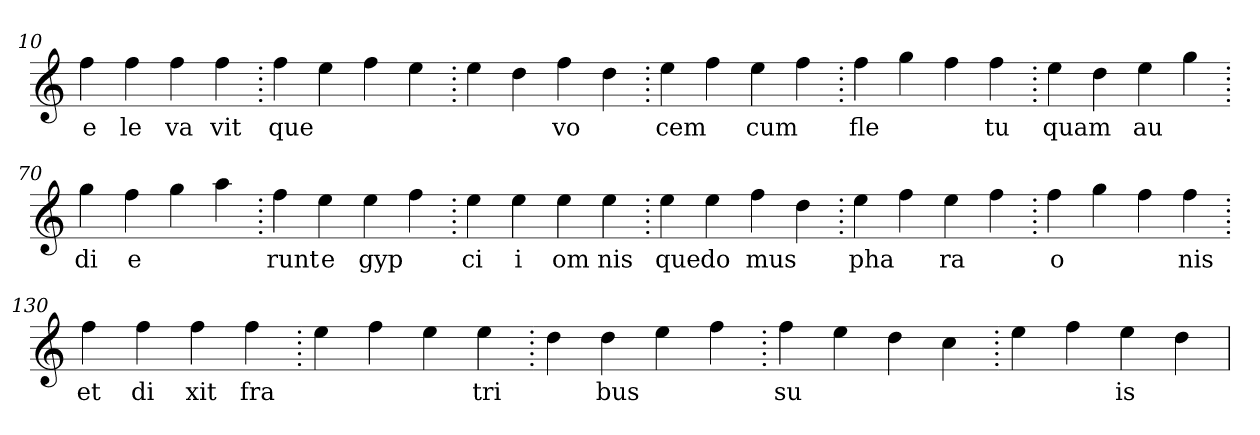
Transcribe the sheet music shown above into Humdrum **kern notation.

**kern	**text
*part1	*part1
*staff1	*staff1
*clefG2	*
=10.	=10.
4ff	e
4ff	le
4ff	va
4ff	vit
=20.	=20.
4ff	que
4ee	.
4ff	.
4ee	.
=30.	=30.
4ee	.
4dd	.
4ff	vo
4dd	.
=40.	=40.
4ee	cem
4ff	.
4ee	cum
4ff	.
=50.	=50.
4ff	fle
4gg	.
4ff	.
4ff	tu
=60.	=60.
4ee	quam
4dd	.
4ee	au
4gg	.
=70.	=70.
4gg	di
4ff	e
4gg	.
4aa	.
=80.	=80.
4ff	runt
4ee	e
4ee	gyp
4ff	.
=90.	=90.
4ee	ci
4ee	i
4ee	om
4ee	nis
=100.	=100.
4ee	que
4ee	do
4ff	mus
4dd	.
=110.	=110.
4ee	pha
4ff	.
4ee	ra
4ff	.
=120.	=120.
4ff	o
4gg	.
4ff	.
4ff	nis
=130.	=130.
4ff	et
4ff	di
4ff	xit
4ff	fra
=140.	=140.
4ee	.
4ff	.
4ee	.
4ee	tri
=150.	=150.
4dd	.
4dd	bus
4ee	.
4ff	.
=160.	=160.
4ff	su
4ee	.
4dd	.
4cc	.
=170.	=170.
4ee	.
4ff	.
4ee	is
4dd	.
=	=
*-	*-
